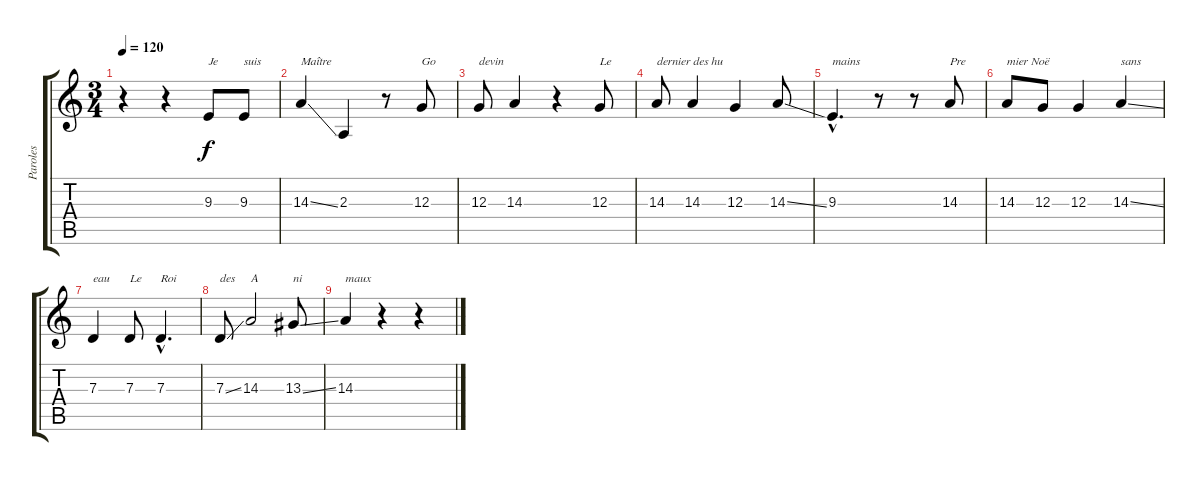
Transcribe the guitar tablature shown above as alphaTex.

\track ("Paroles" "Paroles") {instrument lead7fifths}
\staff {score tabs}
\tuning (E4 B3 G3 D3 A2 E2) {hide}
\ts (3 4)
\tempo 120
\clef g2
\ks c
r.4{dy f} r.4 9.3.8{txt "Je"} 9.3.8{txt "suis"} |
14.3{ss}.4{txt "Maître"} 2.3.4 r.8 12.3.8{txt "Go"} |
12.3.8{txt "devin"} 14.3.4 r.4 12.3.8{txt "Le"} |
14.3.8{txt "dernier des hu"} 14.3.4 12.3.4 14.3{ss}.8 |
9.3{hac}.4{d txt "mains"} r.8 r.8 14.3.8{txt "Pre"} |
14.3.8{txt "mier Noë"} 12.3.8 12.3.4 14.3{ss}.4{txt "sans"} |
7.3.4{txt "eau"} 7.3.8{txt "Le "} 7.3{hac}.4{d txt "Roi"} |
7.3{ss}.8{txt "des"} 14.3.2{txt "A"} 13.3{ss}.8{txt "ni"} |
14.3.4{txt "maux"} r.4 r.4
